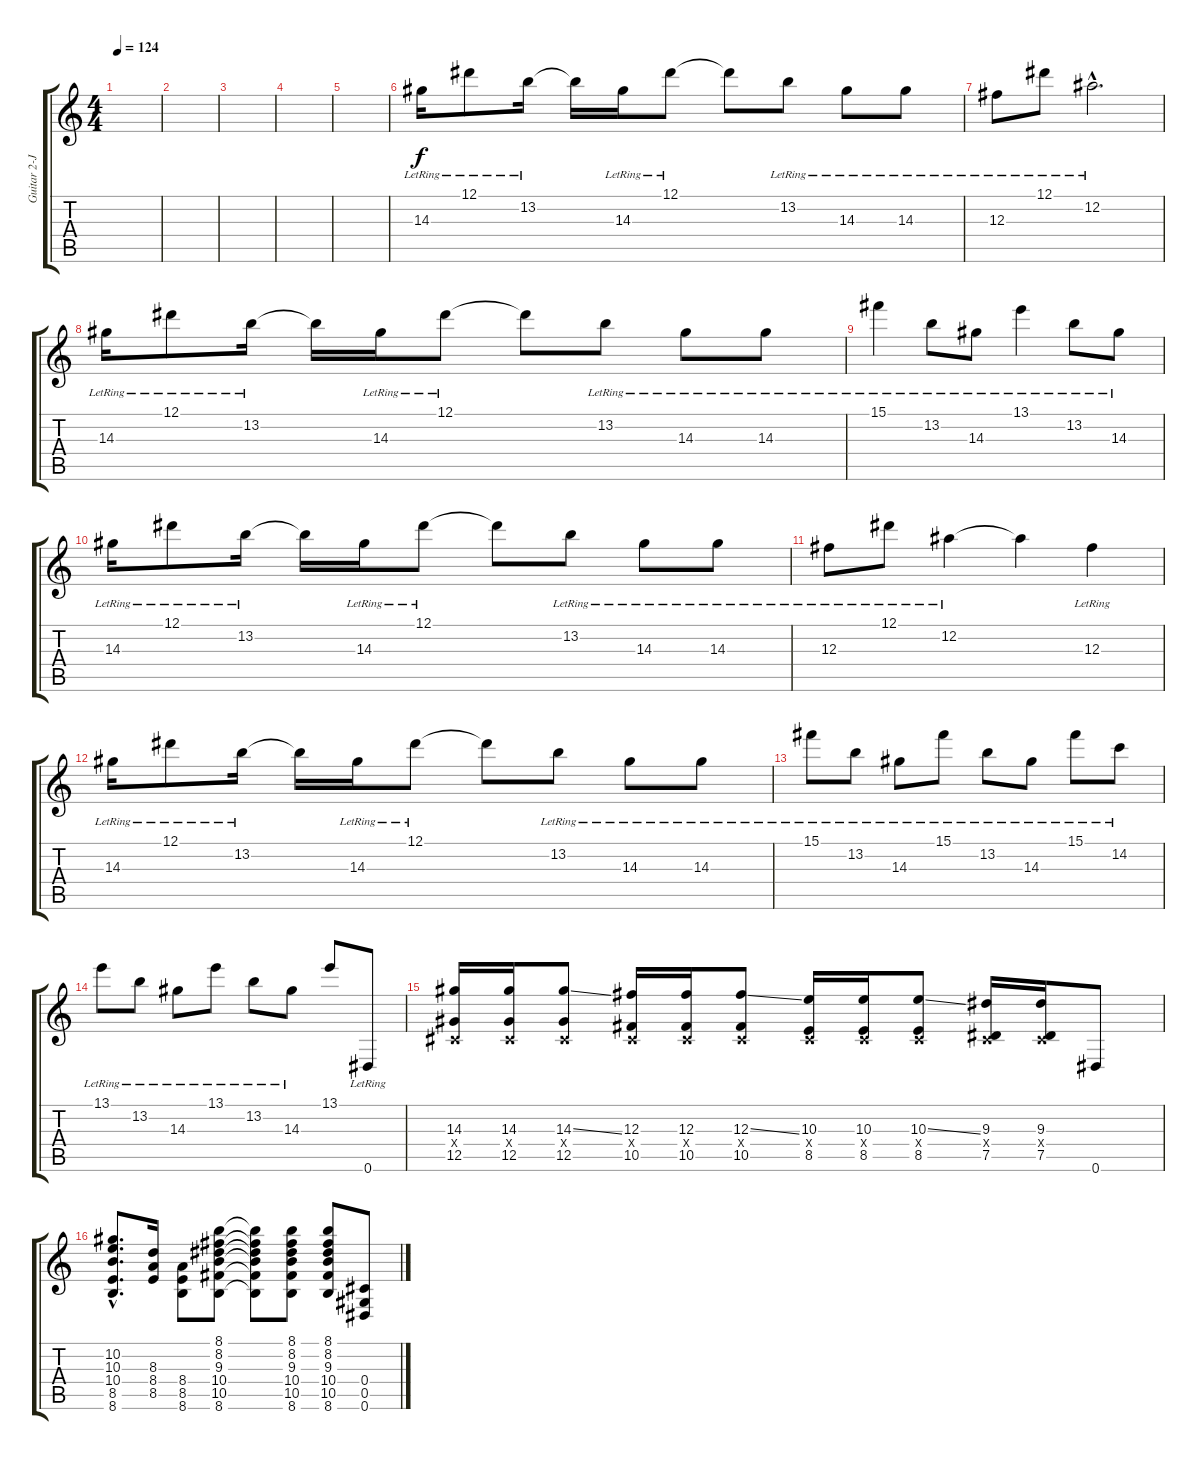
\track ("Guitar 2-Jade Puget" "Guitar 2-J") {instrument overdrivenguitar}
\staff {score tabs}
\tuning (Eb4 Bb3 Gb3 Db3 Ab2 Eb2) {hide}
\ts (4 4)
\tempo 124
\clef g2
\ks c
|
|
|
|
|
14.3{lr}.16 12.1{lr}.8 13.2{lr}.16 13.2{t}.16 14.3{lr}.16 12.1{lr}.8 12.1{t}.8 13.2{lr}.8 14.3{lr}.8 14.3{lr}.8 |
12.3{lr}.8 12.1{lr}.8 12.2{hac lr}.2{d} |
14.3{lr}.16 12.1{lr}.8 13.2{lr}.16 13.2{t}.16 14.3{lr}.16 12.1{lr}.8 12.1{t}.8 13.2{lr}.8 14.3{lr}.8 14.3{lr}.8 |
15.1{lr}.4 13.2{lr}.8 14.3{lr}.8 13.1{lr}.4 13.2{lr}.8 14.3{lr}.8 |
14.3{lr}.16 12.1{lr}.8 13.2{lr}.16 13.2{t}.16 14.3{lr}.16 12.1{lr}.8 12.1{t}.8 13.2{lr}.8 14.3{lr}.8 14.3{lr}.8 |
12.3{lr}.8 12.1{lr}.8 12.2{lr}.4 12.2{t}.4 12.3{lr}.4 |
14.3{lr}.16 12.1{lr}.8 13.2{lr}.16 13.2{t}.16 14.3{lr}.16 12.1{lr}.8 12.1{t}.8 13.2{lr}.8 14.3{lr}.8 14.3{lr}.8 |
15.1{lr}.8 13.2{lr}.8 14.3{lr}.8 15.1{lr}.8 13.2{lr}.8 14.3{lr}.8 15.1{lr}.8 14.2{lr}.8 |
13.1{lr}.8 13.2{lr}.8 14.3{lr}.8 13.1{lr}.8 13.2{lr}.8 14.3{lr}.8 13.1.8 0.6{lr}.8 |
(14.3 0.4{x} 12.5).16 (14.3 0.4{x} 12.5).16 (14.3{ss} 0.4{x} 12.5).8 (12.3 0.4{x} 10.5).16 (12.3 0.4{x} 10.5).16 (12.3{ss} 0.4{x} 10.5).8 (10.3 0.4{x} 8.5).16 (10.3 0.4{x} 8.5).16 (10.3{ss} 0.4{x} 8.5).8 (9.3 0.4{x} 7.5).16 (9.3 0.4{x} 7.5).16 0.6.8 |
(10.2{hac} 10.3{hac} 10.4{hac} 8.5{hac} 8.6{hac}).8{d} (8.3 8.4 8.5).16 (8.4 8.5 8.6).8 (8.1 8.2 9.3 10.4 10.5 8.6).8 (8.1{t} 8.2{t} 9.3{t} 10.4{t} 10.5{t} 8.6{t}).8 (8.1 8.2 9.3 10.4 10.5 8.6).8 (8.1 8.2 9.3 10.4 10.5 8.6).8 (0.4 0.5 0.6).8
